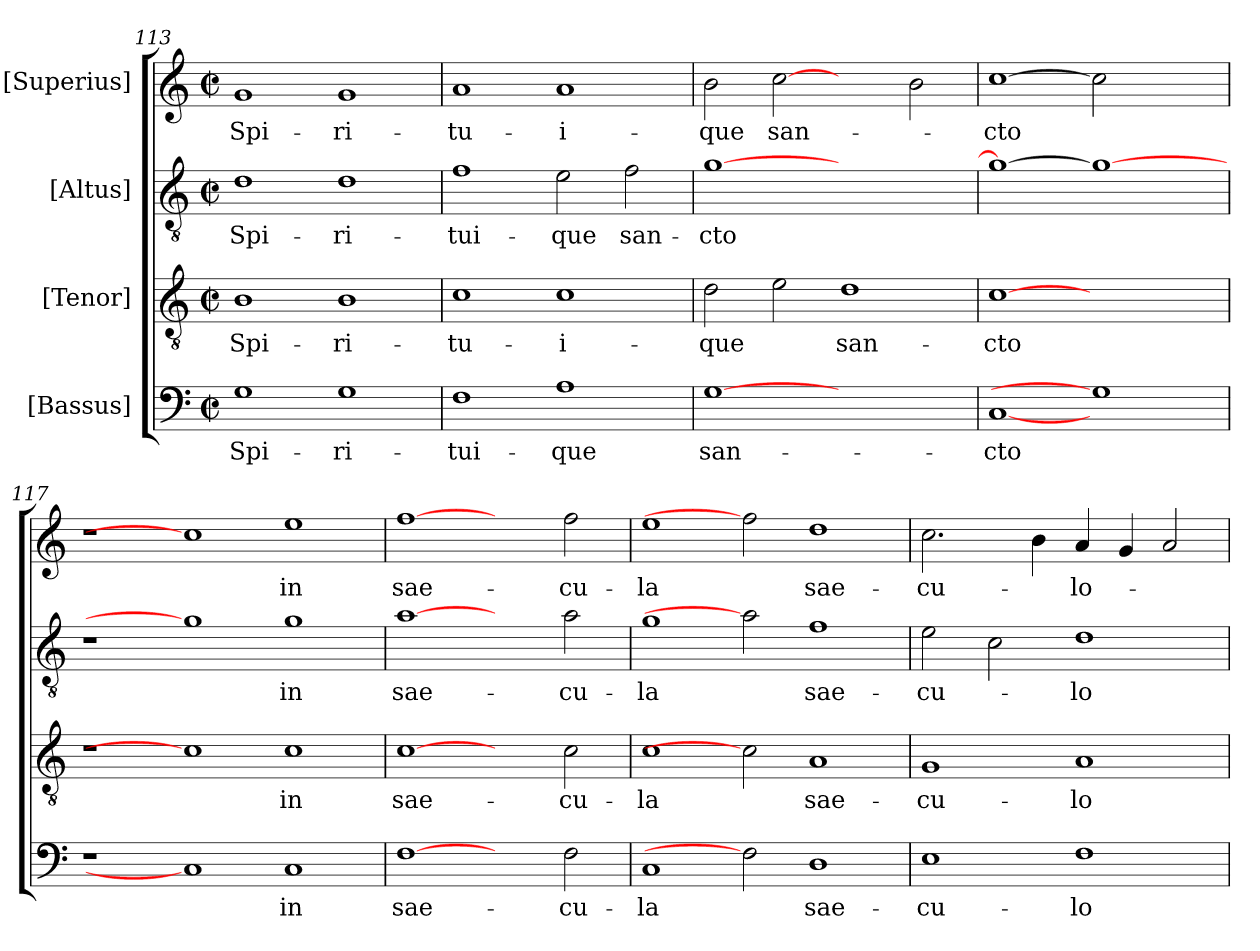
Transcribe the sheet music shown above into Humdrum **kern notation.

**kern	**text	**kern	**text	**kern	**text	**kern	**text
*part4	*part4	*part3	*part3	*part2	*part2	*part1	*part1
*staff4	*staff4	*staff3	*staff3	*staff2	*staff2	*staff1	*staff1
*I"[Bassus]	*	*I"[Tenor]	*	*I"[Altus]	*	*I"[Superius]	*
*clefF4	*	*clefGv2	*	*clefGv2	*	*clefG2	*
*	*	*ITrd7c12	*	*ITrd7c12	*	*	*
*k[]	*	*k[]	*	*k[]	*	*k[]	*
*C:	*	*C:	*	*C:	*	*C:	*
*M2/2	*	*M2/2	*	*M2/2	*	*M2/2	*
*met(c|)	*	*met(c|)	*	*met(c|)	*	*met(c|)	*
=113	=113	=113	=113	=113	=113	=113	=113
!	!LO:LY:b:color=#000000	!	!	!	!	!	!
!	!	!	!LO:LY:b:color=#000000	!	!	!	!
!	!	!	!	!	!LO:LY:b:color=#000000	!	!
!	!	!	!	!	!	!	!LO:LY:b:color=#000000
1Gi	Spi-	1BBi	Spi-	1Di	Spi-	1gi	Spi-
!	!LO:LY:b:color=#000000	!	!	!	!	!	!
!	!	!	!LO:LY:b:color=#000000	!	!	!	!
!	!	!	!	!	!LO:LY:b:color=#000000	!	!
!	!	!	!	!	!	!	!LO:LY:b:color=#000000
1Gi	-ri-	1BBi	-ri-	1Di	-ri-	1gi	-ri-
=114	=114	=114	=114	=114	=114	=114	=114
!	!LO:LY:b:color=#000000	!	!	!	!	!	!
!	!	!	!LO:LY:b:color=#000000	!	!	!	!
!	!	!	!	!	!LO:LY:b:color=#000000	!	!
!	!	!	!	!	!	!	!LO:LY:b:color=#000000
1Fi	-tui-	1Ci	-tu-	1Fi	-tui-	1ai	-tu-
!	!LO:LY:b:color=#000000	!	!	!	!	!	!
!	!	!	!LO:LY:b:color=#000000	!	!	!	!
!	!	!	!	!	!LO:LY:b:color=#000000	!	!
!	!	!	!	!	!	!	!LO:LY:b:color=#000000
1Ai	-que	1Ci	-i-	2Ei\	-que	1ai	-i-
!	!	!	!	!	!LO:LY:b:color=#000000	!	!
.	.	.	.	2Fi\	san-	.	.
=115	=115	=115	=115	=115	=115	=115	=115
!	!LO:LY:b:color=#000000	!	!	!	!	!	!
!	!	!	!LO:LY:b:color=#000000	!	!	!	!
!	!	!	!	!	!LO:LY:b:color=#000000	!	!
!	!	!	!	!	!	!	!LO:LY:b:color=#000000
[1Gi	san-	2Di\	-que	[>1Gi	-cto	2bi\	-que
!	!	!	!	!	!	!	!LO:LY:b:color=#000000
.	.	2Ei\	.	.	.	[2cci	san-
!	!	!	!LO:LY:b:color=#000000	!	!	!	!
1ryy	.	1Di	san-	1ryy	.	2ryy	.
.	.	.	.	.	.	2bi\	.
=116	=116	=116	=116	=116	=116	=116	=116
!	!LO:LY:b:color=#000000	!	!	!	!	!	!
!	!	!	!LO:LY:b:color=#000000	!	!	!	!
!	!	!	!	!	!	!	!LO:LY:b:color=#000000
[1Ci	-cto	[1Ci	-cto	1Gi_>	.	[1cci	-cto
1Gi]	.	1ryy	.	1Gi_	.	2cci]	.
.	.	.	.	.	.	2ryy	.
=117	=117	=117	=117	=117	=117	=117	=117
1r	.	1r	.	1r	.	1r	.
1Ci]	.	1Ci]	.	1Gi]	.	1cci]	.
!	!LO:LY:b:color=#000000	!	!	!	!	!	!
!	!	!	!LO:LY:b:color=#000000	!	!	!	!
!	!	!	!	!	!LO:LY:b:color=#000000	!	!
!	!	!	!	!	!	!	!LO:LY:b:color=#000000
1Ci	in	1Ci	in	1Gi	in	1eei	in
=118	=118	=118	=118	=118	=118	=118	=118
!	!LO:LY:b:color=#000000	!	!	!	!	!	!
!	!	!	!LO:LY:b:color=#000000	!	!	!	!
!	!	!	!	!	!LO:LY:b:color=#000000	!	!
!	!	!	!	!	!	!	!LO:LY:b:color=#000000
[1Fi	sae-	[1Ci	sae-	[1Ai	sae-	[1ffi	sae-
2ryy	.	2ryy	.	2ryy	.	2ryy	.
!	!LO:LY:b:color=#000000	!	!	!	!	!	!
!	!	!	!LO:LY:b:color=#000000	!	!	!	!
!	!	!	!	!	!LO:LY:b:color=#000000	!	!
!	!	!	!	!	!	!	!LO:LY:b:color=#000000
2Fi\	-cu-	2Ci\	-cu-	2Ai\	-cu-	2ffi\	-cu-
!!LO:PB:g=z
=119	=119	=119	=119	=119	=119	=119	=119
!	!LO:LY:b:color=#000000	!	!	!	!	!	!
!	!	!	!LO:LY:b:color=#000000	!	!	!	!
!	!	!	!	!	!LO:LY:b:color=#000000	!	!
!	!	!	!	!	!	!	!LO:LY:b:color=#000000
1Ci	-la	1Ci	-la	1Gi	-la	1eei	-la
2Fi]	.	2Ci]	.	2Ai]	.	2ffi]	.
!	!LO:LY:b:color=#000000	!	!	!	!	!	!
!	!	!	!LO:LY:b:color=#000000	!	!	!	!
!	!	!	!	!	!LO:LY:b:color=#000000	!	!
!	!	!	!	!	!	!	!LO:LY:b:color=#000000
1Di	sae-	1AAi	sae-	1Fi	sae-	1ddi	sae-
=120	=120	=120	=120	=120	=120	=120	=120
!	!LO:LY:b:color=#000000	!	!	!	!	!	!
!	!	!	!LO:LY:b:color=#000000	!	!	!	!
!	!	!	!	!	!LO:LY:b:color=#000000	!	!
!	!	!	!	!	!	!	!LO:LY:b:color=#000000
1Ei	-cu-	1GGi	-cu-	2Ei\	-cu-	2.cci\	-cu-
.	.	.	.	2Ci\	.	.	.
.	.	.	.	.	.	4bi\	.
!	!LO:LY:b:color=#000000	!	!	!	!	!	!
!	!	!	!LO:LY:b:color=#000000	!	!	!	!
!	!	!	!	!	!LO:LY:b:color=#000000	!	!
!	!	!	!	!	!	!	!LO:LY:b:color=#000000
1Fi	-lo-	1AAi	-lo-	1Di	-lo-	4ai/	-lo-
.	.	.	.	.	.	4gi/	.
.	.	.	.	.	.	2ai/	.
=	=	=	=	=	=	=	=
*-	*-	*-	*-	*-	*-	*-	*-
